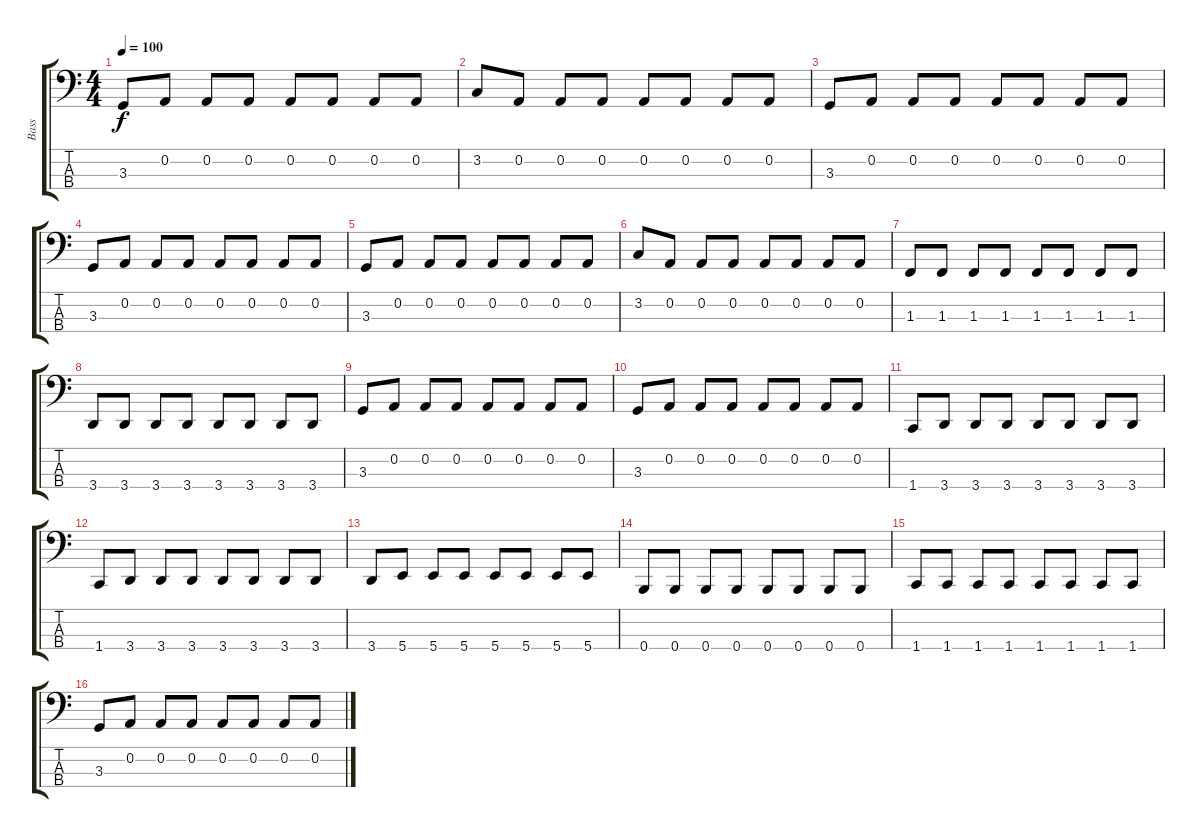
\track ("Bass" "Bass") {instrument electricbassfinger}
\staff {score tabs}
\tuning (D2 A1 E1 B0) {hide}
\ts (4 4)
\tempo 100
\clef f4
\ks c
3.3.8{dy f} 0.2.8 0.2.8 0.2.8 0.2.8 0.2.8 0.2.8 0.2.8 |
3.2.8 0.2.8 0.2.8 0.2.8 0.2.8 0.2.8 0.2.8 0.2.8 |
3.3.8 0.2.8 0.2.8 0.2.8 0.2.8 0.2.8 0.2.8 0.2.8 |
3.3.8 0.2.8 0.2.8 0.2.8 0.2.8 0.2.8 0.2.8 0.2.8 |
3.3.8 0.2.8 0.2.8 0.2.8 0.2.8 0.2.8 0.2.8 0.2.8 |
3.2.8 0.2.8 0.2.8 0.2.8 0.2.8 0.2.8 0.2.8 0.2.8 |
1.3.8 1.3.8 1.3.8 1.3.8 1.3.8 1.3.8 1.3.8 1.3.8 |
3.4.8 3.4.8 3.4.8 3.4.8 3.4.8 3.4.8 3.4.8 3.4.8 |
3.3.8 0.2.8 0.2.8 0.2.8 0.2.8 0.2.8 0.2.8 0.2.8 |
3.3.8 0.2.8 0.2.8 0.2.8 0.2.8 0.2.8 0.2.8 0.2.8 |
1.4.8 3.4.8 3.4.8 3.4.8 3.4.8 3.4.8 3.4.8 3.4.8 |
1.4.8 3.4.8 3.4.8 3.4.8 3.4.8 3.4.8 3.4.8 3.4.8 |
3.4.8 5.4.8 5.4.8 5.4.8 5.4.8 5.4.8 5.4.8 5.4.8 |
0.4.8 0.4.8 0.4.8 0.4.8 0.4.8 0.4.8 0.4.8 0.4.8 |
1.4.8 1.4.8 1.4.8 1.4.8 1.4.8 1.4.8 1.4.8 1.4.8 |
3.3.8 0.2.8 0.2.8 0.2.8 0.2.8 0.2.8 0.2.8 0.2.8
